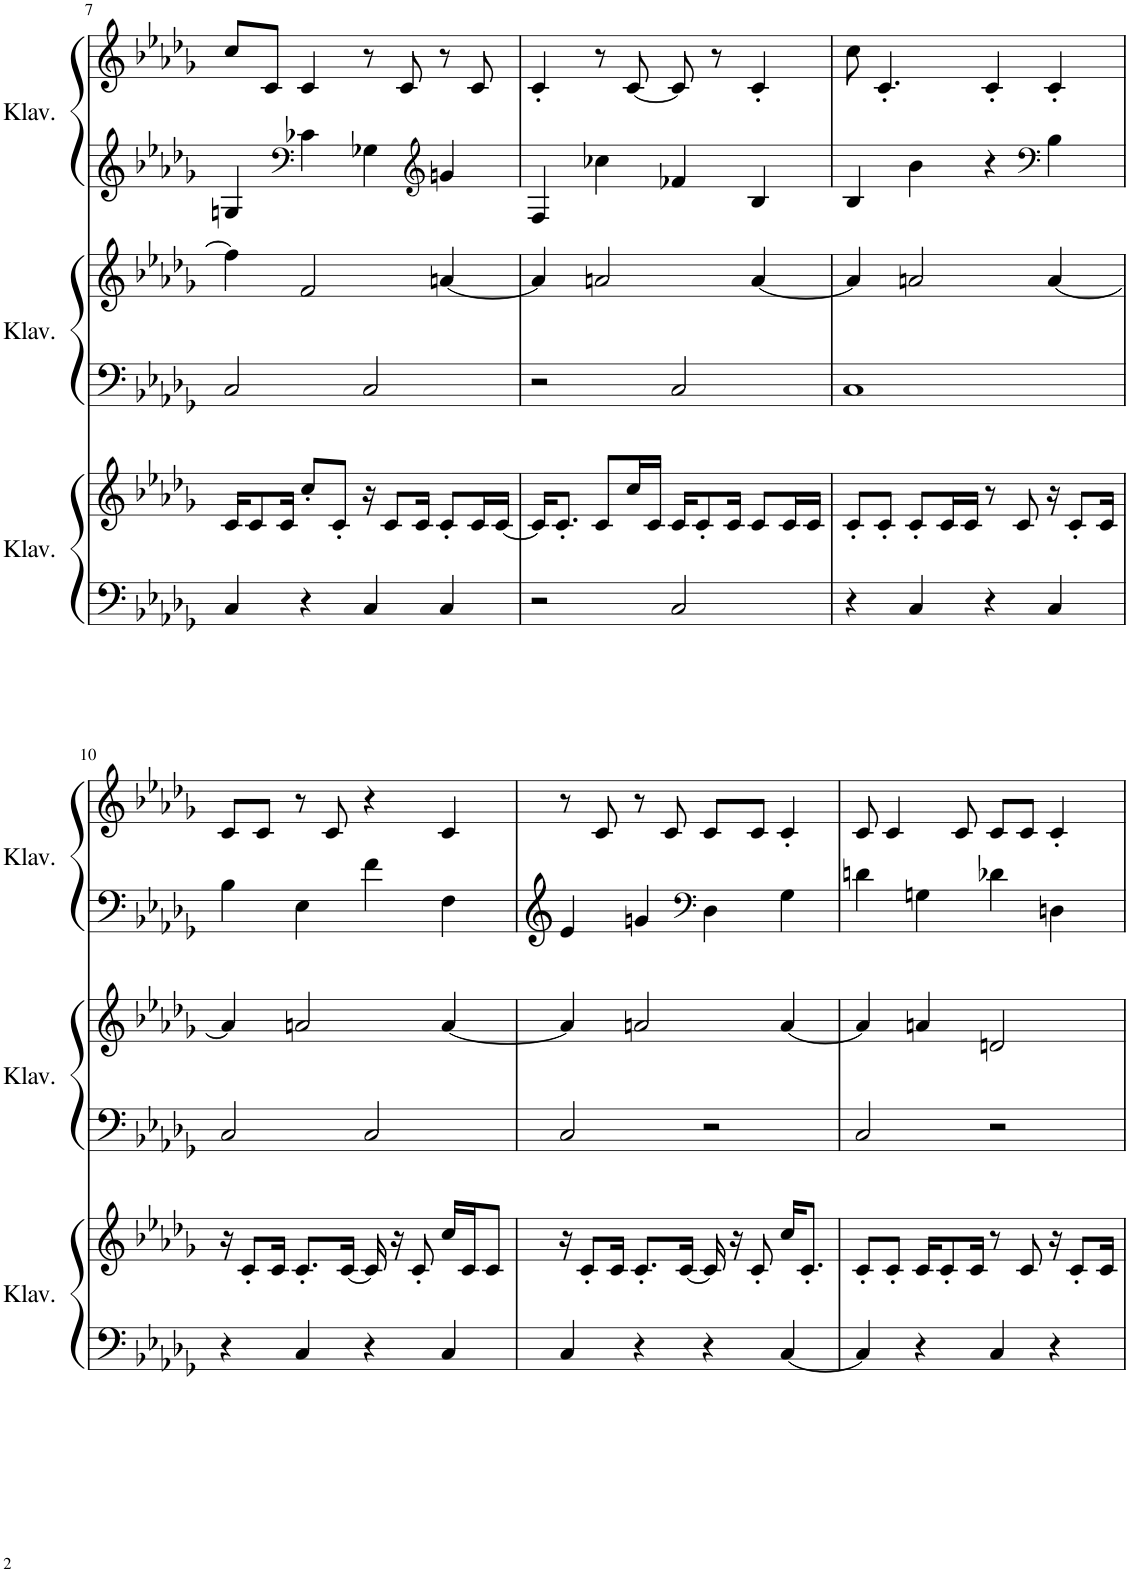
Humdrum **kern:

**kern	**kern	**kern	**kern	**kern	**kern
*part3	*part3	*part2	*part2	*part1	*part1
*staff6	*staff5	*staff4	*staff3	*staff2	*staff1
*I"Klavier	*	*I"Klavier	*	*I"Klavier	*
*I'Klav.	*	*I'Klav.	*	*I'Klav.	*
!!LO:PB:g=z
*clefF4	*clefG2	*clefF4	*clefG2	*clefG2	*clefG2
*k[b-e-a-d-g-]	*k[b-e-a-d-g-]	*k[b-e-a-d-g-]	*k[b-e-a-d-g-]	*k[b-e-a-d-g-]	*k[b-e-a-d-g-]
*M4/4	*M4/4	*M4/4	*M4/4	*M4/4	*M4/4
=7	=7	=7	=7	=7	=7
4C/	16c/KL	2C/	4ff-\]	4Gn/	8cc/L
.	8c/	.	.	.	.
.	.	.	.	.	8c/J
.	16c/Jk	.	.	.	.
*	*	*	*	*clefF4	*
4r	8cc'/L	.	2f/	4c-X\	4c/
.	8c'/J	.	.	.	.
4C/	16r	2C/	.	4G-X\	8r
.	8c/L	.	.	.	.
.	.	.	.	.	8c/
.	16c/Jk	.	.	.	.
*	*	*	*	*clefG2	*
4C/	8c'/L	.	[4an/	4gn/	8r
.	16c/L	.	.	.	8c/
.	[16c/JJ	.	.	.	.
=8	=8	=8	=8	=8	=8
2r	16c/KL]	2r	4a/]	4F/	4c'/
.	8.c'/J	.	.	.	.
.	8c/L	.	2an/	4cc-X\	8r
.	16cc/L	.	.	.	[8c/
.	16c/JJ	.	.	.	.
2C/	16c/KL	2C/	.	4f-X/	8c/]
.	8c'/	.	.	.	.
.	.	.	.	.	8r
.	16c/Jk	.	.	.	.
.	8c/L	.	[4a/	4B-/	4c'/
.	16c/L	.	.	.	.
.	16c/JJ	.	.	.	.
=9	=9	=9	=9	=9	=9
4r	8c'/L	1C	4a/]	4B-/	8cc\
.	8c'/J	.	.	.	4.c'/
4C/	8c'/L	.	2an/	4b-\	.
.	16c/L	.	.	.	.
.	16c/JJ	.	.	.	.
4r	8r	.	.	4r	4c'/
.	8c/	.	.	.	.
*	*	*	*	*clefF4	*
4C/	16r	.	[4a/	4B-\	4c'/
.	8c'/L	.	.	.	.
.	16c/Jk	.	.	.	.
!!LO:LB:g=z
=10	=10	=10	=10	=10	=10
4r	16r	2C/	4a/]	4B-\	8c/L
.	8c'/L	.	.	.	.
.	.	.	.	.	8c/J
.	16c/Jk	.	.	.	.
4C/	8.c'/L	.	2an/	4E-\	8r
.	.	.	.	.	8c/
.	[16c/Jk	.	.	.	.
4r	16c/]	2C/	.	4f\	4r
.	16r	.	.	.	.
.	8c'/	.	.	.	.
4C/	16cc/LL	.	[4a/	4F\	4c/
.	16c/J	.	.	.	.
.	8c/J	.	.	.	.
=11	=11	=11	=11	=11	=11
4C/	16r	2C/	4a/]	4e-/	8r
.	8c'/L	.	.	.	.
.	.	.	.	.	8c/
.	16c/Jk	.	.	.	.
4r	8.c'/L	.	2an/	4gn/	8r
.	.	.	.	.	8c/
.	[16c/Jk	.	.	.	.
*	*	*	*	*clefF4	*
4r	16c/]	2r	.	4D-\	8c/L
.	16r	.	.	.	.
.	8c'/	.	.	.	8c/J
[4C/	16cc/KL	.	[4a/	4G-\	4c'/
.	8.c'/J	.	.	.	.
=12	=12	=12	=12	=12	=12
4C/]	8c'/L	2C/	4a/]	4dn\	8c/
.	8c'/J	.	.	.	4c/
4r	16c/KL	.	4an/	4Gn\	.
.	8c'/	.	.	.	.
.	.	.	.	.	8c/
.	16c/Jk	.	.	.	.
4C/	8r	2r	2dn/	4d-X\	8c/L
.	8c/	.	.	.	8c/J
4r	16r	.	.	4Dn\	4c'/
.	8c'/L	.	.	.	.
.	16c/Jk	.	.	.	.
=	=	=	=	=	=
*-	*-	*-	*-	*-	*-
